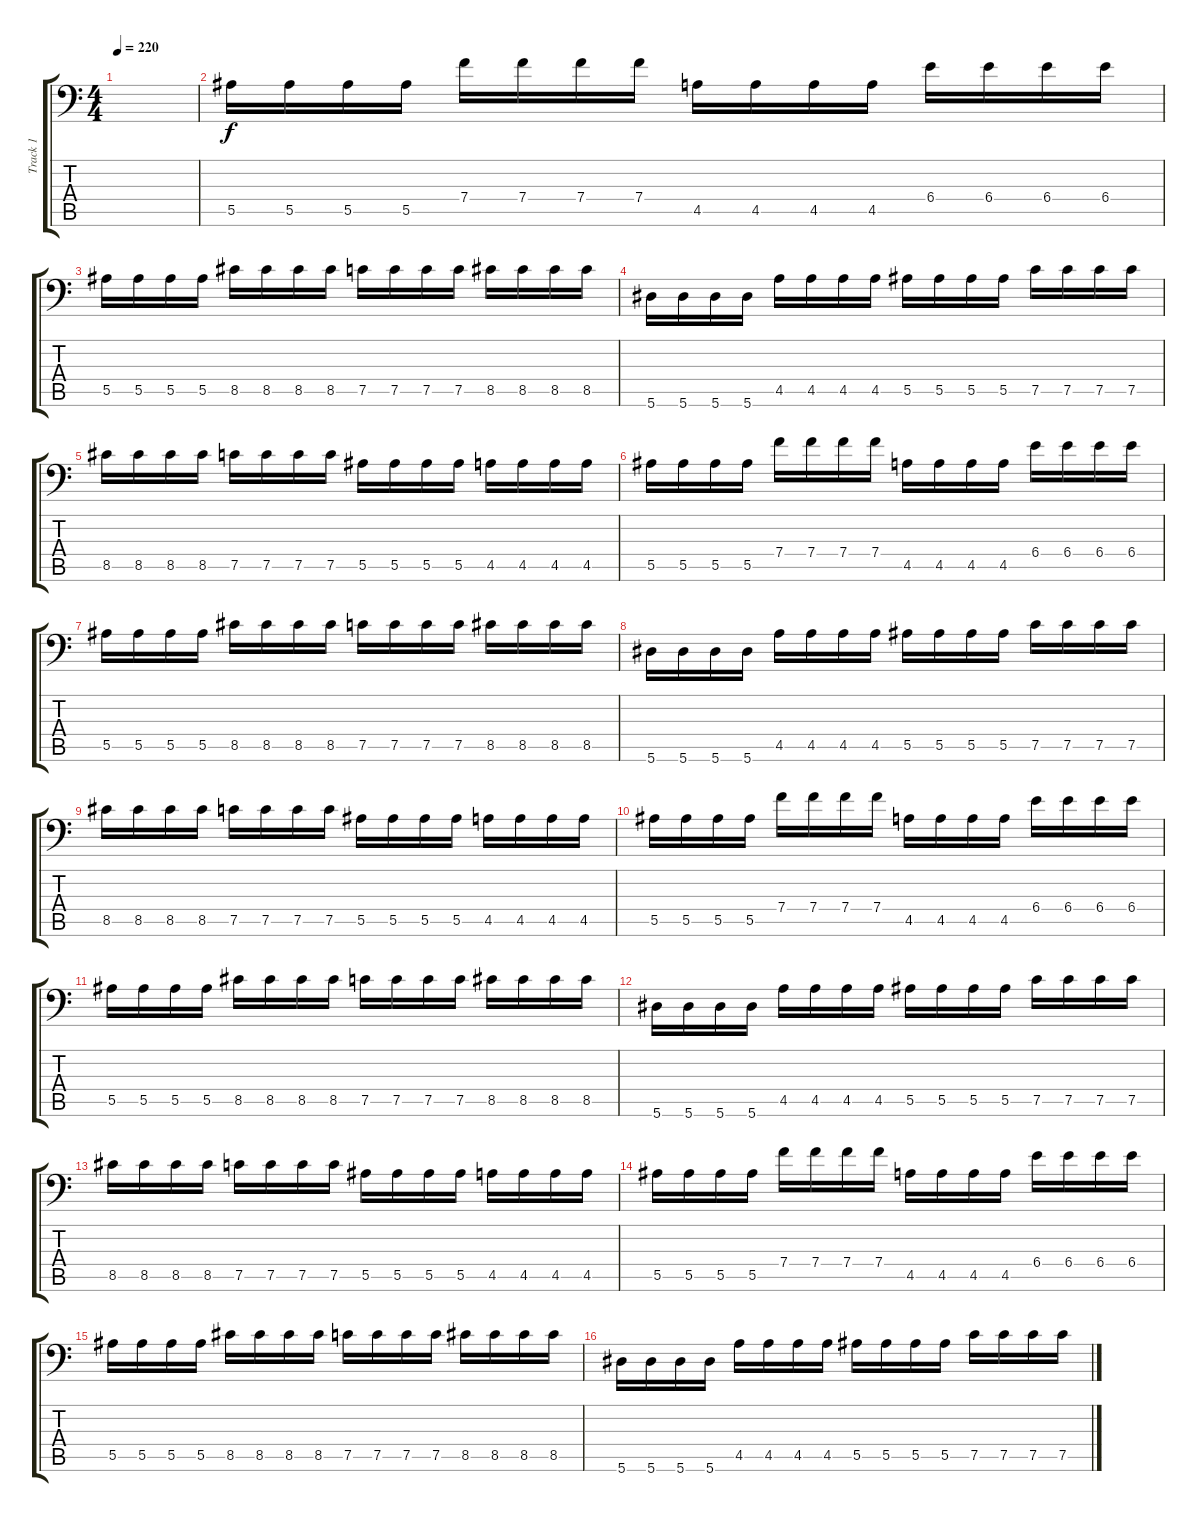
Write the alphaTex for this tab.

\track ("Track 1" "Track 1") {instrument overdrivenguitar}
\staff {score tabs}
\tuning (C4 G3 Eb3 Bb2 F2 Bb1) {hide}
\ts (4 4)
\tempo 220
\clef f4
\ks c
|
5.5.16 5.5.16 5.5.16 5.5.16 7.4.16 7.4.16 7.4.16 7.4.16 4.5.16 4.5.16 4.5.16 4.5.16 6.4.16 6.4.16 6.4.16 6.4.16 |
5.5.16 5.5.16 5.5.16 5.5.16 8.5.16 8.5.16 8.5.16 8.5.16 7.5.16 7.5.16 7.5.16 7.5.16 8.5.16 8.5.16 8.5.16 8.5.16 |
5.6.16 5.6.16 5.6.16 5.6.16 4.5.16 4.5.16 4.5.16 4.5.16 5.5.16 5.5.16 5.5.16 5.5.16 7.5.16 7.5.16 7.5.16 7.5.16 |
8.5.16 8.5.16 8.5.16 8.5.16 7.5.16 7.5.16 7.5.16 7.5.16 5.5.16 5.5.16 5.5.16 5.5.16 4.5.16 4.5.16 4.5.16 4.5.16 |
5.5.16 5.5.16 5.5.16 5.5.16 7.4.16 7.4.16 7.4.16 7.4.16 4.5.16 4.5.16 4.5.16 4.5.16 6.4.16 6.4.16 6.4.16 6.4.16 |
5.5.16 5.5.16 5.5.16 5.5.16 8.5.16 8.5.16 8.5.16 8.5.16 7.5.16 7.5.16 7.5.16 7.5.16 8.5.16 8.5.16 8.5.16 8.5.16 |
5.6.16 5.6.16 5.6.16 5.6.16 4.5.16 4.5.16 4.5.16 4.5.16 5.5.16 5.5.16 5.5.16 5.5.16 7.5.16 7.5.16 7.5.16 7.5.16 |
8.5.16 8.5.16 8.5.16 8.5.16 7.5.16 7.5.16 7.5.16 7.5.16 5.5.16 5.5.16 5.5.16 5.5.16 4.5.16 4.5.16 4.5.16 4.5.16 |
5.5.16 5.5.16 5.5.16 5.5.16 7.4.16 7.4.16 7.4.16 7.4.16 4.5.16 4.5.16 4.5.16 4.5.16 6.4.16 6.4.16 6.4.16 6.4.16 |
5.5.16 5.5.16 5.5.16 5.5.16 8.5.16 8.5.16 8.5.16 8.5.16 7.5.16 7.5.16 7.5.16 7.5.16 8.5.16 8.5.16 8.5.16 8.5.16 |
5.6.16 5.6.16 5.6.16 5.6.16 4.5.16 4.5.16 4.5.16 4.5.16 5.5.16 5.5.16 5.5.16 5.5.16 7.5.16 7.5.16 7.5.16 7.5.16 |
8.5.16 8.5.16 8.5.16 8.5.16 7.5.16 7.5.16 7.5.16 7.5.16 5.5.16 5.5.16 5.5.16 5.5.16 4.5.16 4.5.16 4.5.16 4.5.16 |
5.5.16 5.5.16 5.5.16 5.5.16 7.4.16 7.4.16 7.4.16 7.4.16 4.5.16 4.5.16 4.5.16 4.5.16 6.4.16 6.4.16 6.4.16 6.4.16 |
5.5.16 5.5.16 5.5.16 5.5.16 8.5.16 8.5.16 8.5.16 8.5.16 7.5.16 7.5.16 7.5.16 7.5.16 8.5.16 8.5.16 8.5.16 8.5.16 |
5.6.16 5.6.16 5.6.16 5.6.16 4.5.16 4.5.16 4.5.16 4.5.16 5.5.16 5.5.16 5.5.16 5.5.16 7.5.16 7.5.16 7.5.16 7.5.16
